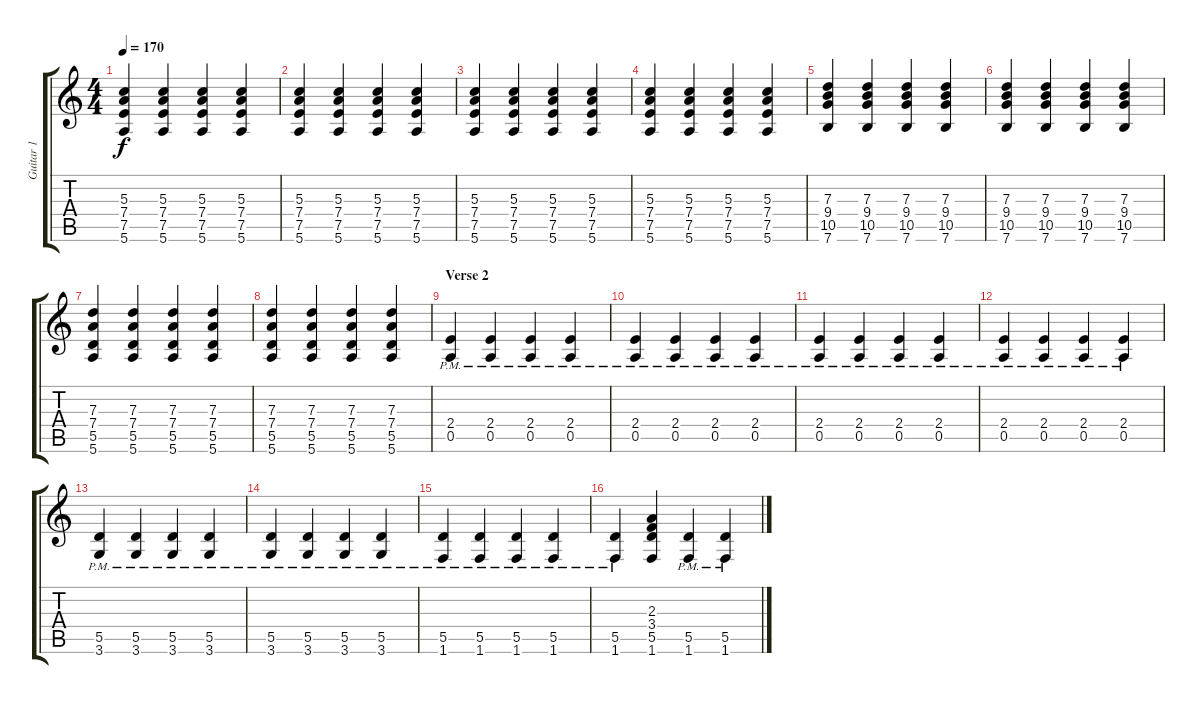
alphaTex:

\track ("Guitar 1" "Guitar 1") {instrument distortionguitar}
\staff {score tabs}
\tuning (E4 B3 G3 D3 A2 E2) {hide}
\ts (4 4)
\tempo 170
\clef g2
\ks c
(5.3 7.4 7.5 5.6).4{dy f} (5.3 7.4 7.5 5.6).4 (5.3 7.4 7.5 5.6).4 (5.3 7.4 7.5 5.6).4 |
(5.3 7.4 7.5 5.6).4 (5.3 7.4 7.5 5.6).4 (5.3 7.4 7.5 5.6).4 (5.3 7.4 7.5 5.6).4 |
(5.3 7.4 7.5 5.6).4 (5.3 7.4 7.5 5.6).4 (5.3 7.4 7.5 5.6).4 (5.3 7.4 7.5 5.6).4 |
(5.3 7.4 7.5 5.6).4 (5.3 7.4 7.5 5.6).4 (5.3 7.4 7.5 5.6).4 (5.3 7.4 7.5 5.6).4 |
(7.3 9.4 10.5 7.6).4 (7.3 9.4 10.5 7.6).4 (7.3 9.4 10.5 7.6).4 (7.3 9.4 10.5 7.6).4 |
(7.3 9.4 10.5 7.6).4 (7.3 9.4 10.5 7.6).4 (7.3 9.4 10.5 7.6).4 (7.3 9.4 10.5 7.6).4 |
(7.3 7.4 5.5 5.6).4 (7.3 7.4 5.5 5.6).4 (7.3 7.4 5.5 5.6).4 (7.3 7.4 5.5 5.6).4 |
(7.3 7.4 5.5 5.6).4 (7.3 7.4 5.5 5.6).4 (7.3 7.4 5.5 5.6).4 (7.3 7.4 5.5 5.6).4 |
\section ("" "Verse 2")
(2.4{pm} 0.5).4 (2.4{pm} 0.5).4 (2.4{pm} 0.5).4 (2.4{pm} 0.5).4 |
(2.4{pm} 0.5).4 (2.4{pm} 0.5).4 (2.4{pm} 0.5).4 (2.4{pm} 0.5).4 |
(2.4{pm} 0.5).4 (2.4{pm} 0.5).4 (2.4{pm} 0.5).4 (2.4{pm} 0.5).4 |
(2.4{pm} 0.5).4 (2.4{pm} 0.5).4 (2.4{pm} 0.5).4 (2.4{pm} 0.5).4 |
(5.5{pm} 3.6).4 (5.5{pm} 3.6).4 (5.5{pm} 3.6).4 (5.5{pm} 3.6).4 |
(5.5{pm} 3.6).4 (5.5{pm} 3.6).4 (5.5{pm} 3.6).4 (5.5{pm} 3.6).4 |
(5.5{pm} 1.6).4 (5.5{pm} 1.6).4 (5.5{pm} 1.6).4 (5.5{pm} 1.6).4 |
(5.5{pm} 1.6).4 (2.3 3.4 5.5 1.6).4 (5.5{pm} 1.6).4 (5.5{pm} 1.6).4
